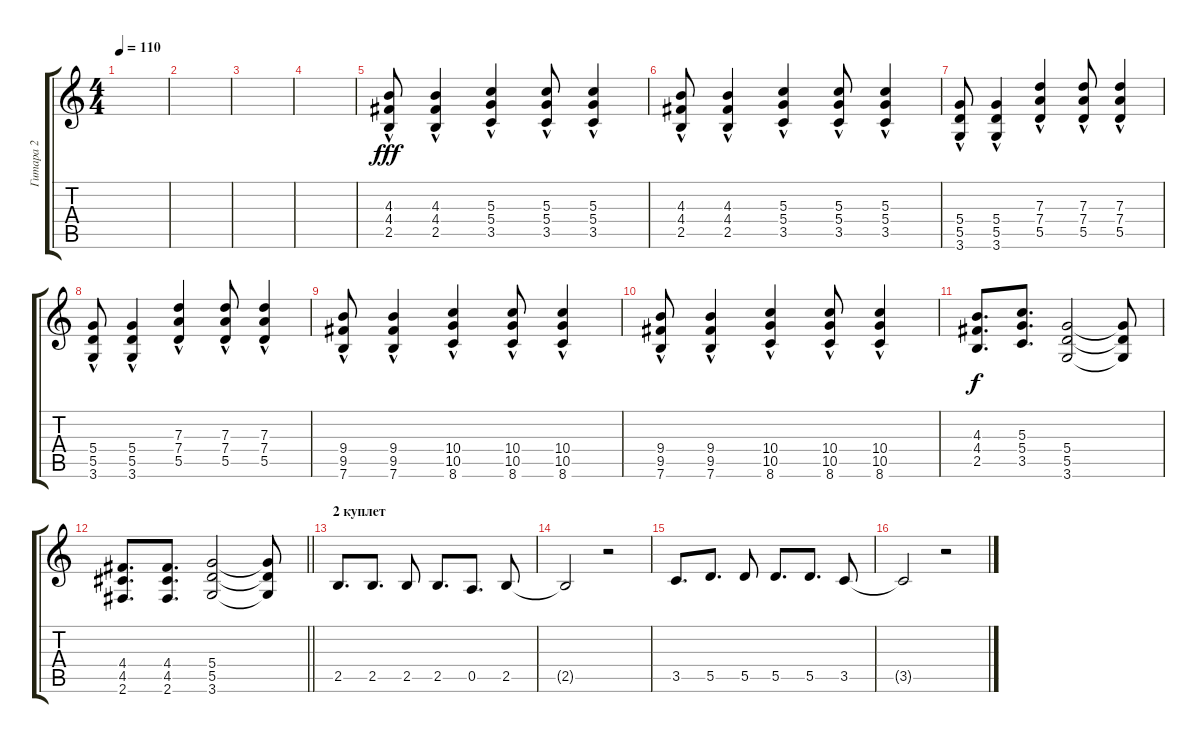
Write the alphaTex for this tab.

\track ("Гитара 2" "Гитара 2") {instrument distortionguitar}
\staff {score tabs}
\tuning (E4 B3 G3 D3 A2 E2) {hide}
\ts (4 4)
\tempo 110
\clef g2
\ks c
|
|
|
|
(4.3 4.4 2.5{hac}).8{dy fff} (4.3 4.4 2.5{hac}).4 (5.3 5.4 3.5{hac}).4 (5.3 5.4 3.5{hac}).8 (5.3 5.4 3.5{hac}).4 |
(4.3 4.4 2.5{hac}).8 (4.3 4.4 2.5{hac}).4 (5.3 5.4 3.5{hac}).4 (5.3 5.4 3.5{hac}).8 (5.3 5.4 3.5{hac}).4 |
(5.4 5.5{hac} 3.6).8 (5.4 5.5{hac} 3.6).4 (7.3 7.4 5.5{hac}).4 (7.3 7.4 5.5{hac}).8 (7.3 7.4 5.5{hac}).4 |
(5.4 5.5{hac} 3.6).8 (5.4 5.5{hac} 3.6).4 (7.3 7.4 5.5{hac}).4 (7.3 7.4 5.5{hac}).8 (7.3 7.4 5.5{hac}).4 |
(9.4 9.5{hac} 7.6).8 (9.4 9.5{hac} 7.6).4 (10.4 10.5{hac} 8.6).4 (10.4 10.5{hac} 8.6).8 (10.4 10.5{hac} 8.6).4 |
(9.4 9.5{hac} 7.6).8 (9.4 9.5{hac} 7.6).4 (10.4 10.5{hac} 8.6).4 (10.4 10.5{hac} 8.6).8 (10.4 10.5{hac} 8.6).4 |
(4.3 4.4 2.5).8{d dy f} (5.3 5.4 3.5).8{d} (5.4 5.5 3.6).2 (5.4{t} 5.5{t} 3.6{t}).8 |
\barLineRight lightlight
(4.4 4.5 2.6).8{d} (4.4 4.5 2.6).8{d} (5.4 5.5 3.6).2 (5.4{t} 5.5{t} 3.6{t}).8 |
\section ("" "2 куплет")
2.5.8{d volume 6} 2.5.8{d} 2.5.8 2.5.8{d} 0.5.8{d} 2.5.8 |
2.5{t}.2 r.2 |
3.5.8{d} 5.5.8{d} 5.5.8 5.5.8{d} 5.5.8{d} 3.5.8 |
3.5{t}.2 r.2
